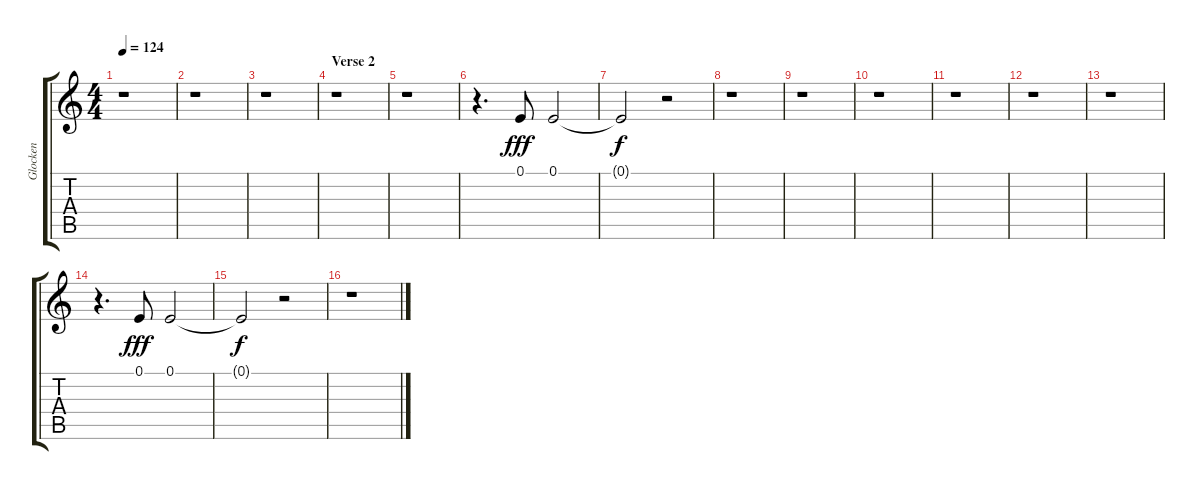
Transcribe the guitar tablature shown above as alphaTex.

\track ("Glocken" "Glocken") {instrument tubularbells}
\staff {score tabs}
\tuning (E4 B3 G3 D3 A2 E2) {hide}
\ts (4 4)
\tempo 124
\clef g2
\ks c
r.1{dy f} |
r.1 |
r.1 |
\section ("" "Verse 2")
r.1 |
r.1 |
r.4{d} 0.1.8{dy fff} 0.1.2 |
0.1{t}.2{dy f} r.2 |
r.1 |
r.1 |
r.1 |
r.1 |
r.1 |
r.1 |
r.4{d} 0.1.8{dy fff} 0.1.2 |
0.1{t}.2{dy f} r.2 |
r.1
